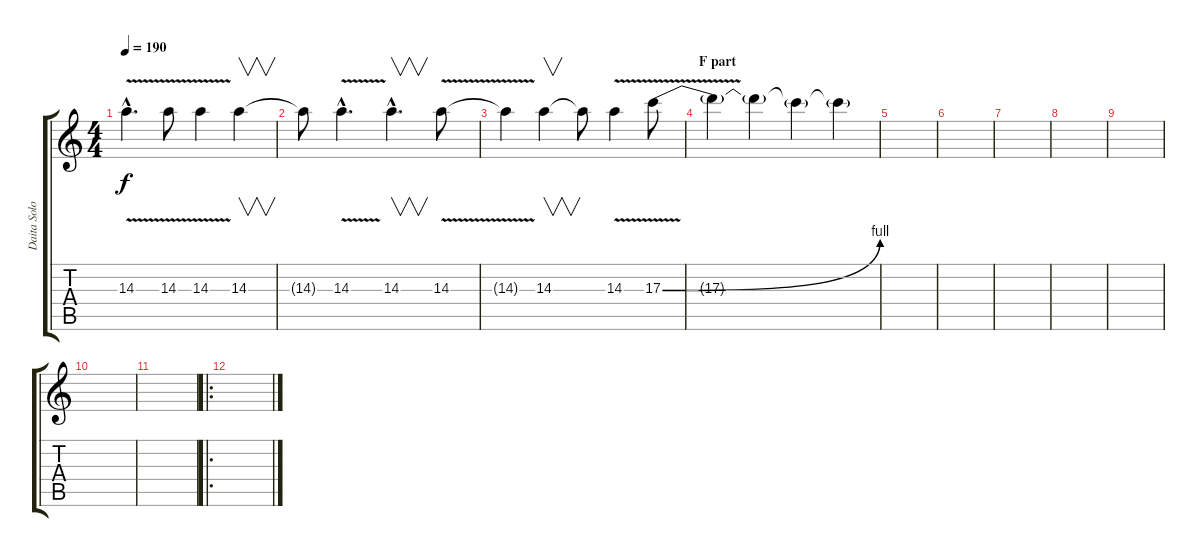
\track ("Daita Solo" "Daita Solo") {instrument distortionguitar}
\staff {score tabs}
\tuning (E4 B3 G3 D3 A2 E2) {hide}
\ts (4 4)
\tempo 190
\clef g2
\ks c
14.3{v hac}.4{d dy f} 14.3{v}.8 14.3{v}.4 14.3.4{v} |
14.3{t}.8 14.3{v hac}.4{d} 14.3{hac}.4{v d} 14.3{v}.8 |
14.3{t}.4 14.3.4{v} 14.3{t}.8 14.3{v}.4 17.3{be (bend 0 0 60 4) v}.8 |
\section ("" "F part")
17.3{t}.4 17.3{t}.4 17.3{t}.4 17.3{t}.4 |
|
|
|
|
|
|
|
\ro
